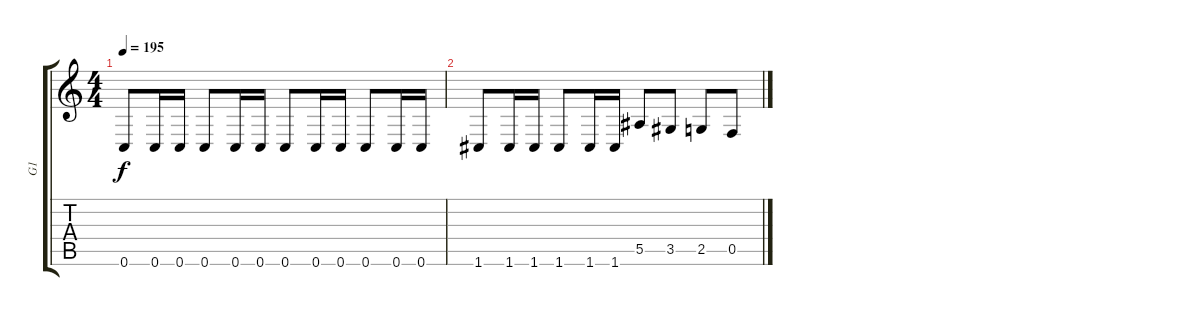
\track ("G1" "G1") {instrument distortionguitar}
\staff {score tabs}
\tuning (C4 G3 Eb3 Bb2 F2 C2) {hide}
\ts (4 4)
\tempo 195
\clef g2
\ks c
0.6.8{dy f} 0.6.16 0.6.16 0.6.8 0.6.16 0.6.16 0.6.8 0.6.16 0.6.16 0.6.8 0.6.16 0.6.16 |
1.6.8 1.6.16 1.6.16 1.6.8 1.6.16 1.6.16 5.5.8 3.5.8 2.5.8 0.5.8
